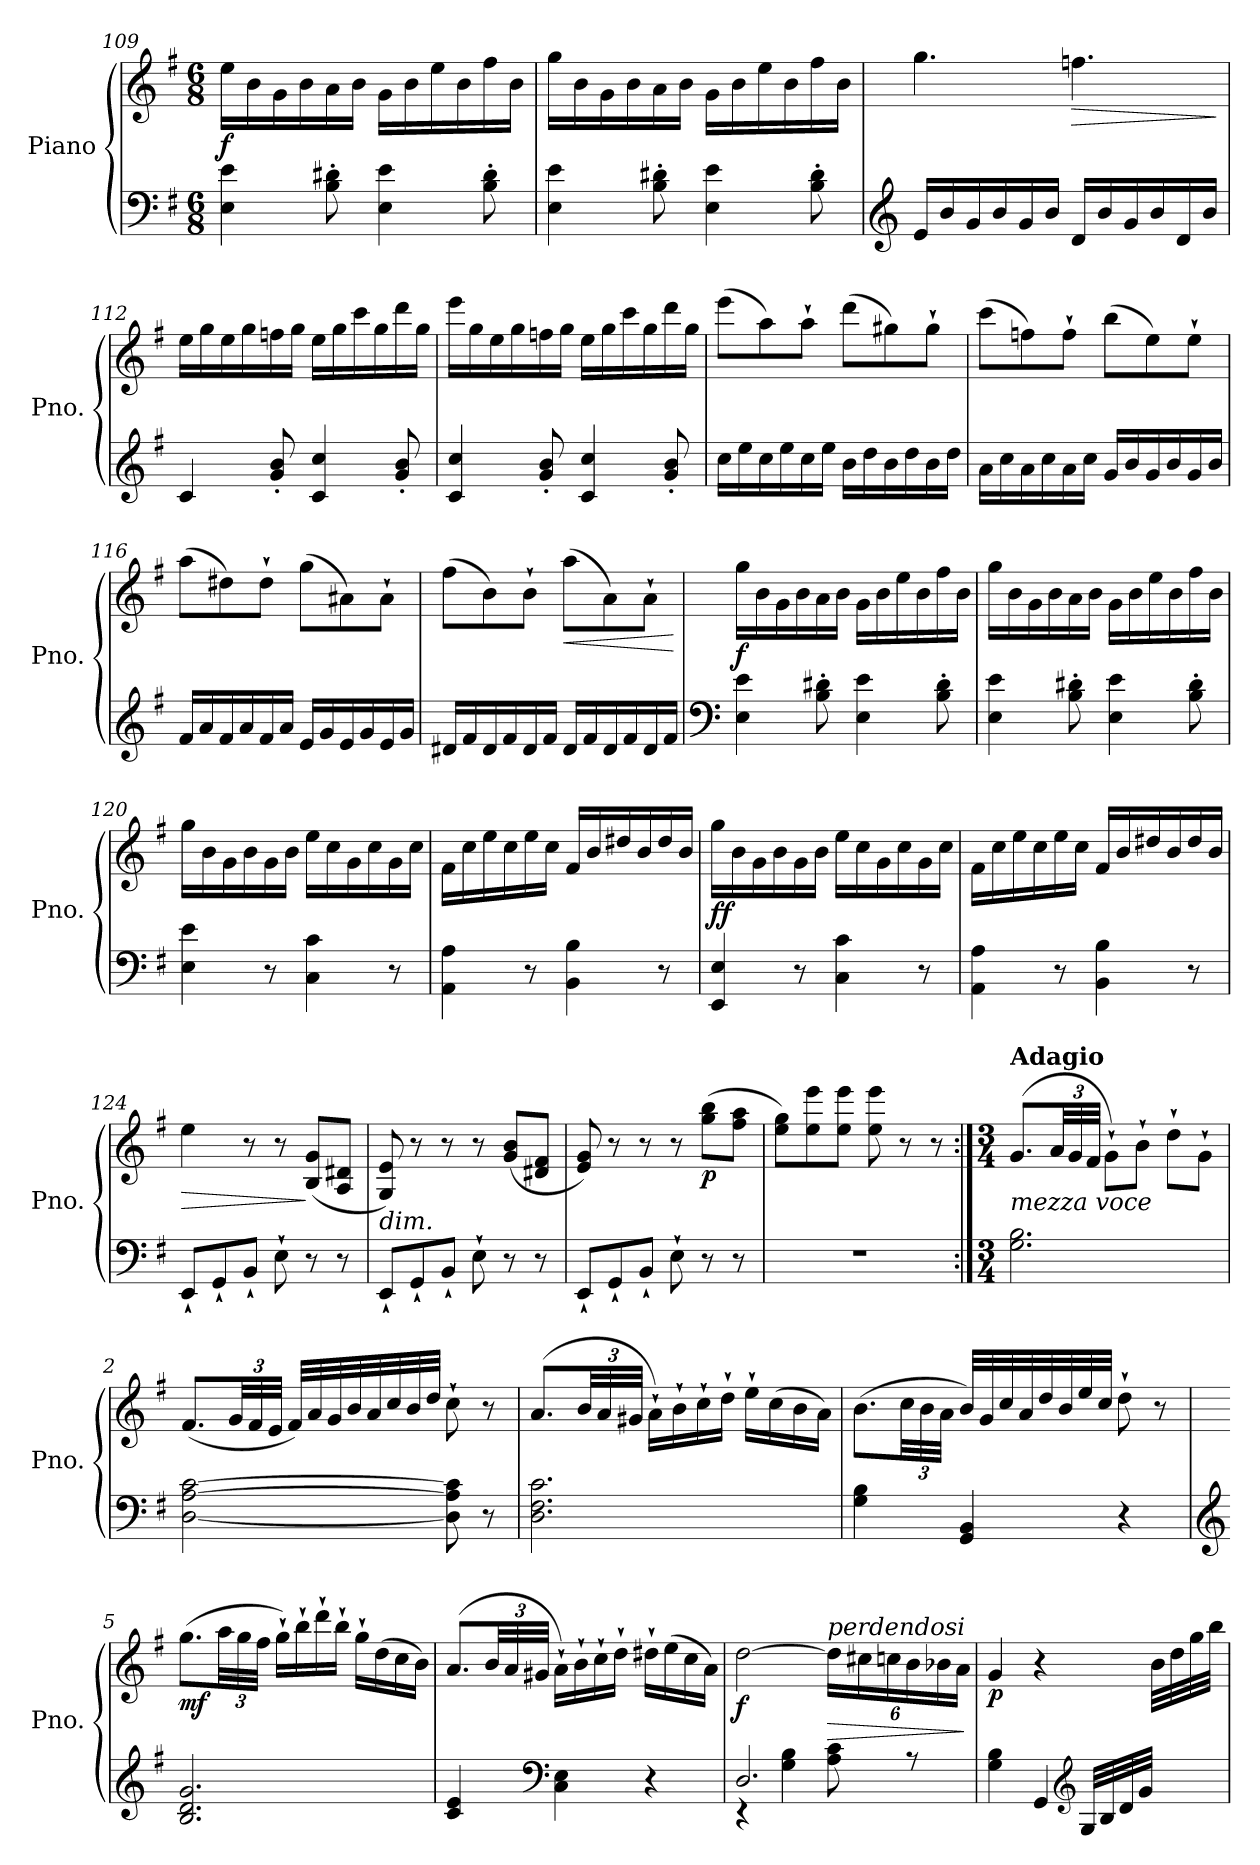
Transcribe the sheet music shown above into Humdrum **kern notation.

**kern	**kern	**dynam
*part1	*part1	*part1
*staff2	*staff1	*staff1/2
*I"Piano	*	*
*I'Pno.	*	*
*clefF4	*clefG2	*
*k[f#]	*k[f#]	*
*M6/8	*M6/8	*
=109	=109	=109
!	!	!LO:DY:b
4E\ 4e\	16ee\LL	f
.	16b\	.
.	16g\	.
.	16b\	.
8B\' 8d#X\'	16a\	.
.	16b\JJ	.
4E\ 4e\	16g\LL	.
.	16b\	.
.	16ee\	.
.	16b\	.
8B\' 8d#\'	16ff#\	.
.	16b\JJ	.
=110	=110	=110
4E\ 4e\	16gg\LL	.
.	16b\	.
.	16g\	.
.	16b\	.
8B\' 8d#X\'	16a\	.
.	16b\JJ	.
4E\ 4e\	16g\LL	.
.	16b\	.
.	16ee\	.
.	16b\	.
8B\' 8d#\'	16ff#\	.
.	16b\JJ	.
!!LO:LB:g=z
=111	=111	=111
*clefG2	*	*
16e/LL	4.gg\	.
16b/	.	.
16g/	.	.
16b/	.	.
16g/	.	.
16b/JJ	.	.
!	!	!LO:HP:b
16d/LL	4.ffn\	>
16b/	.	.
16g/	.	.
16b/	.	.
16d/	.	.
16b/JJ	.	.
.	.	]
=112	=112	=112
4c/	16ee\LL	.
!	!	!LO:DY:b
!	!	!LO:DY:n=1:b
.	16gg\	other-dynamics f
.	16ee\	.
.	16gg\	.
8g/' 8b/'	16ffn\	.
.	16gg\JJ	.
4c/ 4cc/	16ee\LL	.
.	16gg\	.
.	16ccc\	.
.	16gg\	.
8g/' 8b/'	16ddd\	.
.	16gg\JJ	.
=113	=113	=113
4c/ 4cc/	16eee\LL	.
.	16gg\	.
.	16ee\	.
.	16gg\	.
8g/' 8b/'	16ffn\	.
.	16gg\JJ	.
4c/ 4cc/	16ee\LL	.
.	16gg\	.
.	16ccc\	.
.	16gg\	.
8g/' 8b/'	16ddd\	.
.	16gg\JJ	.
=114	=114	=114
16cc\LL	(>8eee\L	.
16ee\	.	.
16cc\	8aa\)	.
16ee\	.	.
16cc\	8aa`\J	.
16ee\JJ	.	.
16b\LL	(>8ddd\L	.
16dd\	.	.
16b\	8gg#X\)	.
16dd\	.	.
16b\	8gg#`\J	.
16dd\JJ	.	.
!!LO:PB:g=z
=115	=115	=115
16a\LL	(>8ccc\L	.
16cc\	.	.
16a\	8ffn\)	.
16cc\	.	.
16a\	8ff`\J	.
16cc\JJ	.	.
16g/LL	(>8bb\L	.
16b/	.	.
16g/	8ee\)	.
16b/	.	.
16g/	8ee`\J	.
16b/JJ	.	.
=116	=116	=116
16f#/LL	(>8aa\L	.
16a/	.	.
16f#/	8dd#X\)	.
16a/	.	.
16f#/	8dd#`\J	.
16a/JJ	.	.
16e/LL	(>8gg\L	.
16g/	.	.
16e/	8a#X\)	.
16g/	.	.
16e/	8a#`\J	.
16g/JJ	.	.
=117	=117	=117
16d#X/LL	(>8ff#\L	.
16f#/	.	.
16d#/	8b\)	.
16f#/	.	.
16d#/	8b`\J	.
16f#/JJ	.	.
!	!	!LO:HP:b
16d#/LL	(>8aa\L	<
16f#/	.	.
16d#/	8a\)	.
16f#/	.	.
16d#/	8a`\J	.
16f#/JJ	.	.
.	.	[
=118	=118	=118
*clefF4	*	*
!	!	!LO:DY:b
4E\ 4e\	16gg\LL	f
.	16b\	.
.	16g\	.
.	16b\	.
8B\' 8d#X\'	16a\	.
.	16b\JJ	.
4E\ 4e\	16g\LL	.
.	16b\	.
.	16ee\	.
.	16b\	.
8B\' 8d#\'	16ff#\	.
.	16b\JJ	.
!!LO:LB:g=z
=119	=119	=119
4E\ 4e\	16gg\LL	.
.	16b\	.
.	16g\	.
.	16b\	.
8B\' 8d#X\'	16a\	.
.	16b\JJ	.
4E\ 4e\	16g\LL	.
.	16b\	.
.	16ee\	.
.	16b\	.
8B\' 8d#\'	16ff#\	.
.	16b\JJ	.
=120	=120	=120
4E\ 4e\	16gg\LL	.
.	16b\	.
.	16g\	.
.	16b\	.
8r	16g\	.
.	16b\JJ	.
4C\ 4c\	16ee\LL	.
.	16cc\	.
.	16g\	.
.	16cc\	.
8r	16g\	.
.	16cc\JJ	.
=121	=121	=121
4AA\ 4A\	16f#\LL	.
.	16cc\	.
.	16ee\	.
.	16cc\	.
8r	16ee\	.
.	16cc\JJ	.
4BB\ 4B\	16f#/LL	.
.	16b/	.
.	16dd#X/	.
.	16b/	.
8r	16dd#/	.
.	16b/JJ	.
=122	=122	=122
!	!	!LO:DY:b
4EE/ 4E/	16gg\LL	ff
.	16b\	.
.	16g\	.
.	16b\	.
8r	16g\	.
.	16b\JJ	.
4C\ 4c\	16ee\LL	.
.	16cc\	.
.	16g\	.
.	16cc\	.
8r	16g\	.
.	16cc\JJ	.
=123	=123	=123
4AA\ 4A\	16f#\LL	.
.	16cc\	.
.	16ee\	.
.	16cc\	.
8r	16ee\	.
.	16cc\JJ	.
4BB\ 4B\	16f#/LL	.
.	16b/	.
.	16dd#X/	.
.	16b/	.
8r	16dd#/	.
.	16b/JJ	.
!!LO:LB:g=z
=124	=124	=124
!	!	!LO:HP:b
8EE`/L	4ee\	>
8GG`/	.	.
8BB`/J	8r	.
8E`\	8r	.
8r	(<8B/ 8g/L	]
8r	8A/ 8d#X/J	.
=125	=125	=125
!	!LO:TX:b:i:t=dim.	!
8EE`/L	8G/ 8e/)	.
8GG`/	8r	.
8BB`/J	8r	.
8E`\	8r	.
8r	(<8g/ 8b/L	.
8r	8d#X/ 8f#/J	.
=126	=126	=126
8EE`/L	8e/ 8g/)	.
8GG`/	8r	.
8BB`/J	8r	.
8E`\	8r	.
!	!	!LO:DY:b
8r	(>8gg\ 8bb\L	p
8r	8ff#\ 8aa\J	.
=127	=127	=127
2.r	8ee\ 8gg\L)	.
.	8ee\ 8eee\	.
.	8ee\ 8eee\J	.
.	8ee\ 8eee\	.
.	8r	.
.	8r	.
!!LO:LB:g=z
=1:|!	=1:|!	=1:|!
*M3/4	*M3/4	*
*	*MM54	*
!	!LO:TX:b:i:t=mezza voce	!
!	!LO:TX:a:B:t=Adagio	!
2.G\ 2.B\	(>8.g/L	.
*	*Xbrackettup	*
.	48a/LL	.
.	48g/	.
.	48f#/JJJ	.
.	8g`\L)	.
.	8b`\J	.
.	8dd`\L	.
.	8g`\J	.
=2	=2	=2
[2D\ [2A\ [2c\	(<8.f#/L	.
.	48g/LL	.
.	48f#/	.
.	48e/JJJ	.
.	32f#/LLL)	.
.	32a/	.
.	32g/	.
.	32b/	.
.	32a/	.
.	32cc/	.
.	32b/	.
.	32dd/JJJ	.
8D\] 8A\] 8c\]	8cc`\	.
8r	8r	.
=3	=3	=3
2.D\ 2.F#\ 2.c\	(>8.a/L	.
.	48b/LL	.
.	48a/	.
.	48g#X/JJJ	.
.	16a`\LL)	.
.	16b`\	.
.	16cc`\	.
.	16dd`\JJ	.
.	16ee`\LL	.
.	(>16cc\	.
.	16b\	.
.	16a\JJ)	.
=4	=4	=4
4G\ 4B\	(>8.b\L	.
.	48cc\LL	.
.	48b\	.
.	48a\JJJ	.
4GG/ 4BB/	32b/LLL)	.
.	32g/	.
.	32cc/	.
.	32a/	.
.	32dd/	.
.	32b/	.
.	32ee/	.
.	32cc/JJJ	.
4r	8dd`\	.
.	8r	.
!!LO:LB:g=z
=5	=5	=5
*clefG2	*	*
!	!	!LO:DY:b
2.B/ 2.d/ 2.g/	(>8.gg\L	mf
.	48aa\LL	.
.	48gg\	.
.	48ff#\JJJ	.
.	16gg`\LL)	.
.	16bb`\	.
.	16ddd`\	.
.	16bb`\JJ	.
.	16gg`\LL	.
.	(>16dd\	.
.	16cc\	.
.	16b\JJ)	.
=6	=6	=6
4c/ 4e/	(>8.a/L	.
.	48b/LL	.
.	48a/	.
.	48g#X/JJJ	.
*clefF4	*	*
4C\ 4E\	16a`\LL)	.
.	16b`\	.
.	16cc`\	.
.	16dd`\JJ	.
4r	16dd#X`\LL	.
.	(>16ee\	.
.	16cc\	.
.	16a\JJ)	.
=7	=7	=7
*^	*	*
!	!	!	!LO:DY:b
2.D/	4r	[2dd\	f
.	4G\ 4B\	.	.
!	!	!LO:TX:a:i:t=perdendosi	!
!	!	!	!LO:HP:b
.	8A\ 8c\	24dd\LL]	>
.	.	24cc#X\	.
.	.	24ccn\	.
.	8rA	24b\	.
.	.	24b-X\	.
.	.	24a\JJ	.
*v	*v	*	*
.	.	]
=8	=8	=8
!	!	!LO:DY:b
4G\ 4B\	4g/	p
4GG/	4r	.
*clefG2	*	*
32G/LLL	8ryy	.
32B/	.	.
32d/	.	.
32g/JJJ	.	.
8ryy	32b\LLL	.
.	32dd\	.
.	32gg\	.
.	32bb\JJJ	.
=	=	=
*-	*-	*-
